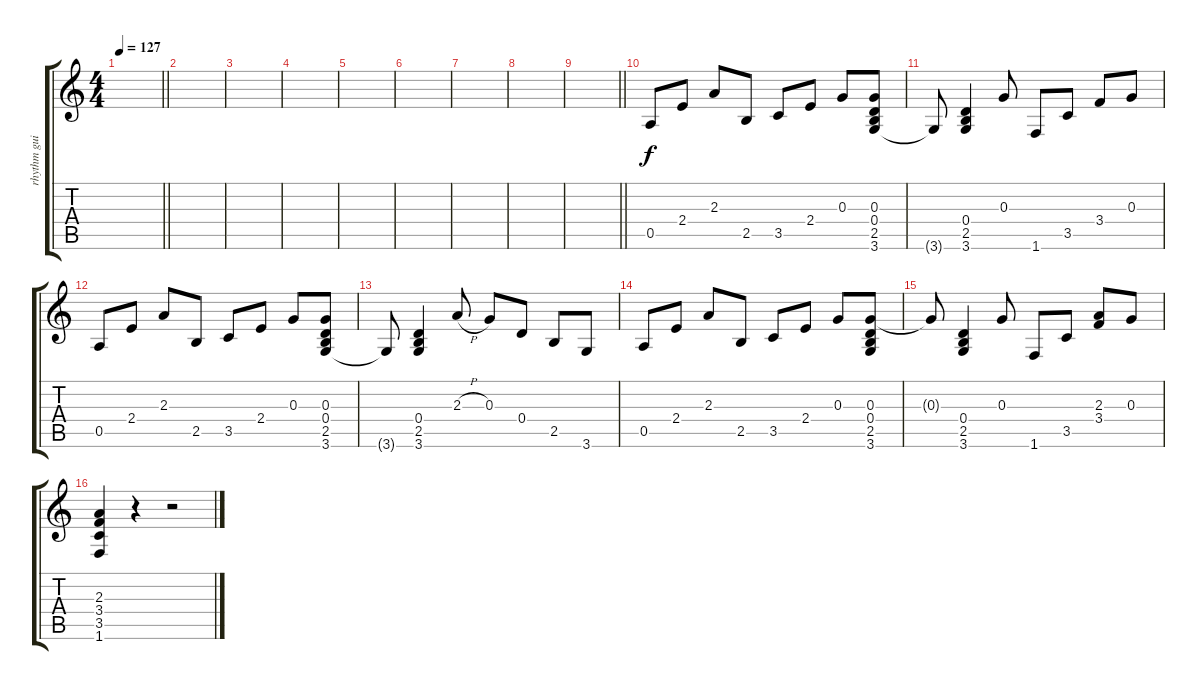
\track ("rhythm guitar" "rhythm gui") {instrument distortionguitar}
\staff {score tabs}
\tuning (E4 B3 G3 D3 A2 E2) {hide}
\ts (4 4)
\tempo 127
\clef g2
\barLineRight lightlight
\ks c
|
|
|
|
|
|
|
|
\barLineRight lightlight
|
0.5.8 2.4.8 2.3.8 2.5.8 3.5.8 2.4.8 0.3.8 (0.3 0.4 2.5 3.6).8 |
3.6{t}.8 (0.4 2.5 3.6).4 0.3.8 1.6.8 3.5.8 3.4.8 0.3.8 |
0.5.8 2.4.8 2.3.8 2.5.8 3.5.8 2.4.8 0.3.8 (0.3 0.4 2.5 3.6).8 |
3.6{t}.8 (0.4 2.5 3.6).4 2.3{h}.8 0.3.8 0.4.8 2.5.8 3.6.8 |
0.5.8 2.4.8 2.3.8 2.5.8 3.5.8 2.4.8 0.3.8 (0.3 0.4 2.5 3.6).8 |
0.3{t}.8 (0.4 2.5 3.6).4 0.3.8 1.6.8 3.5.8 (2.3 3.4).8 0.3.8 |
(2.3 3.4 3.5 1.6).4 r.4 r.2
